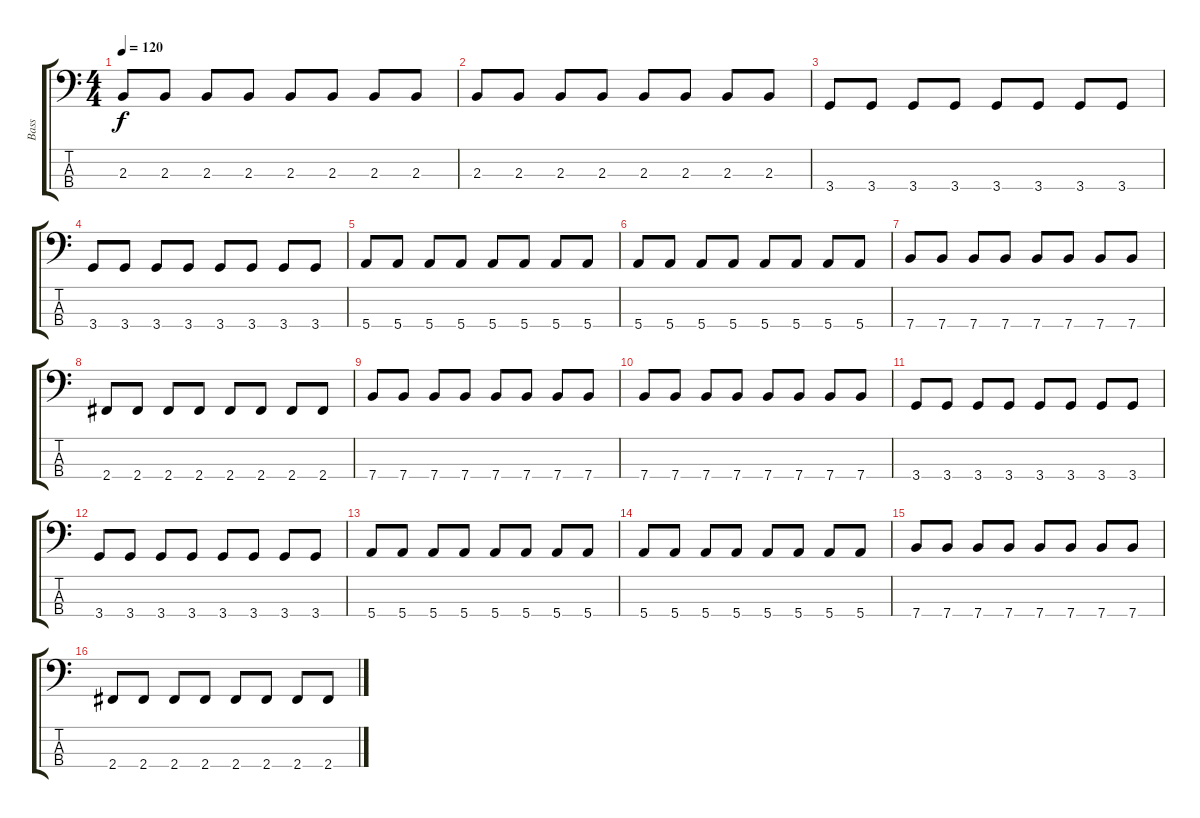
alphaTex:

\track ("Bass" "Bass") {instrument fretlessbass}
\staff {score tabs}
\tuning (G2 D2 A1 E1) {hide}
\ts (4 4)
\tempo 120
\clef f4
\ks c
2.3.8{dy f} 2.3.8 2.3.8 2.3.8 2.3.8 2.3.8 2.3.8 2.3.8 |
2.3.8 2.3.8 2.3.8 2.3.8 2.3.8 2.3.8 2.3.8 2.3.8 |
3.4.8 3.4.8 3.4.8 3.4.8 3.4.8 3.4.8 3.4.8 3.4.8 |
3.4.8 3.4.8 3.4.8 3.4.8 3.4.8 3.4.8 3.4.8 3.4.8 |
5.4.8 5.4.8 5.4.8 5.4.8 5.4.8 5.4.8 5.4.8 5.4.8 |
5.4.8 5.4.8 5.4.8 5.4.8 5.4.8 5.4.8 5.4.8 5.4.8 |
7.4.8 7.4.8 7.4.8 7.4.8 7.4.8 7.4.8 7.4.8 7.4.8 |
2.4.8 2.4.8 2.4.8 2.4.8 2.4.8 2.4.8 2.4.8 2.4.8 |
7.4.8 7.4.8 7.4.8 7.4.8 7.4.8 7.4.8 7.4.8 7.4.8 |
7.4.8 7.4.8 7.4.8 7.4.8 7.4.8 7.4.8 7.4.8 7.4.8 |
3.4.8 3.4.8 3.4.8 3.4.8 3.4.8 3.4.8 3.4.8 3.4.8 |
3.4.8 3.4.8 3.4.8 3.4.8 3.4.8 3.4.8 3.4.8 3.4.8 |
5.4.8 5.4.8 5.4.8 5.4.8 5.4.8 5.4.8 5.4.8 5.4.8 |
5.4.8 5.4.8 5.4.8 5.4.8 5.4.8 5.4.8 5.4.8 5.4.8 |
7.4.8 7.4.8 7.4.8 7.4.8 7.4.8 7.4.8 7.4.8 7.4.8 |
2.4.8 2.4.8 2.4.8 2.4.8 2.4.8 2.4.8 2.4.8 2.4.8
